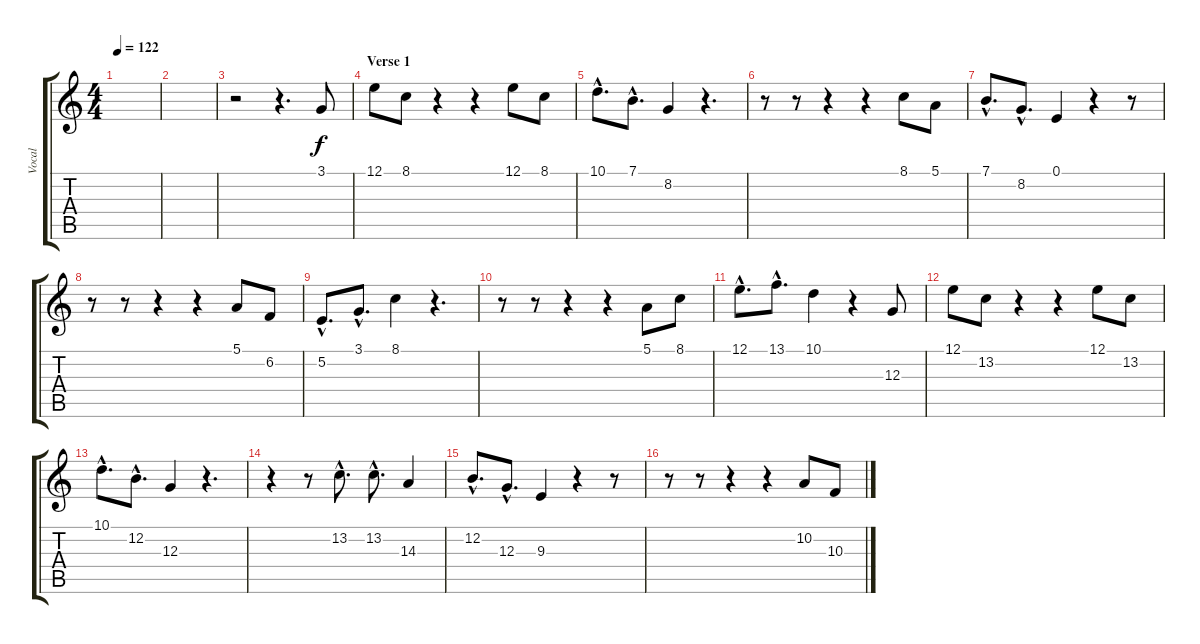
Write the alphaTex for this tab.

\track ("Vocal" "Vocal") {instrument lead1square}
\staff {score tabs}
\tuning (E4 B3 G3 D3 A2 E2) {hide}
\ts (4 4)
\tempo 122
\clef g2
\ks c
|
|
r.2 r.4{d} 3.1.8 |
\section ("" "Verse 1")
12.1.8 8.1.8 r.4 r.4 12.1.8 8.1.8 |
10.1{hac}.8{d} 7.1{hac}.8{d} 8.2.4 r.4{d} |
r.8 r.8 r.4 r.4 8.1.8 5.1.8 |
7.1{hac}.8{d} 8.2{hac}.8{d} 0.1.4 r.4 r.8 |
r.8 r.8 r.4 r.4 5.1.8 6.2.8 |
5.2{hac}.8{d} 3.1{hac}.8{d} 8.1.4 r.4{d} |
r.8 r.8 r.4 r.4 5.1.8 8.1.8 |
12.1{hac}.8{d} 13.1{hac}.8{d} 10.1.4 r.4 12.3.8 |
12.1.8 13.2.8 r.4 r.4 12.1.8 13.2.8 |
10.1{hac}.8{d} 12.2{hac}.8{d} 12.3.4 r.4{d} |
r.4 r.8 13.2{hac}.8{d} 13.2{hac}.8{d} 14.3.4 |
12.2{hac}.8{d} 12.3{hac}.8{d} 9.3.4 r.4 r.8 |
r.8 r.8 r.4 r.4 10.2.8 10.3.8
